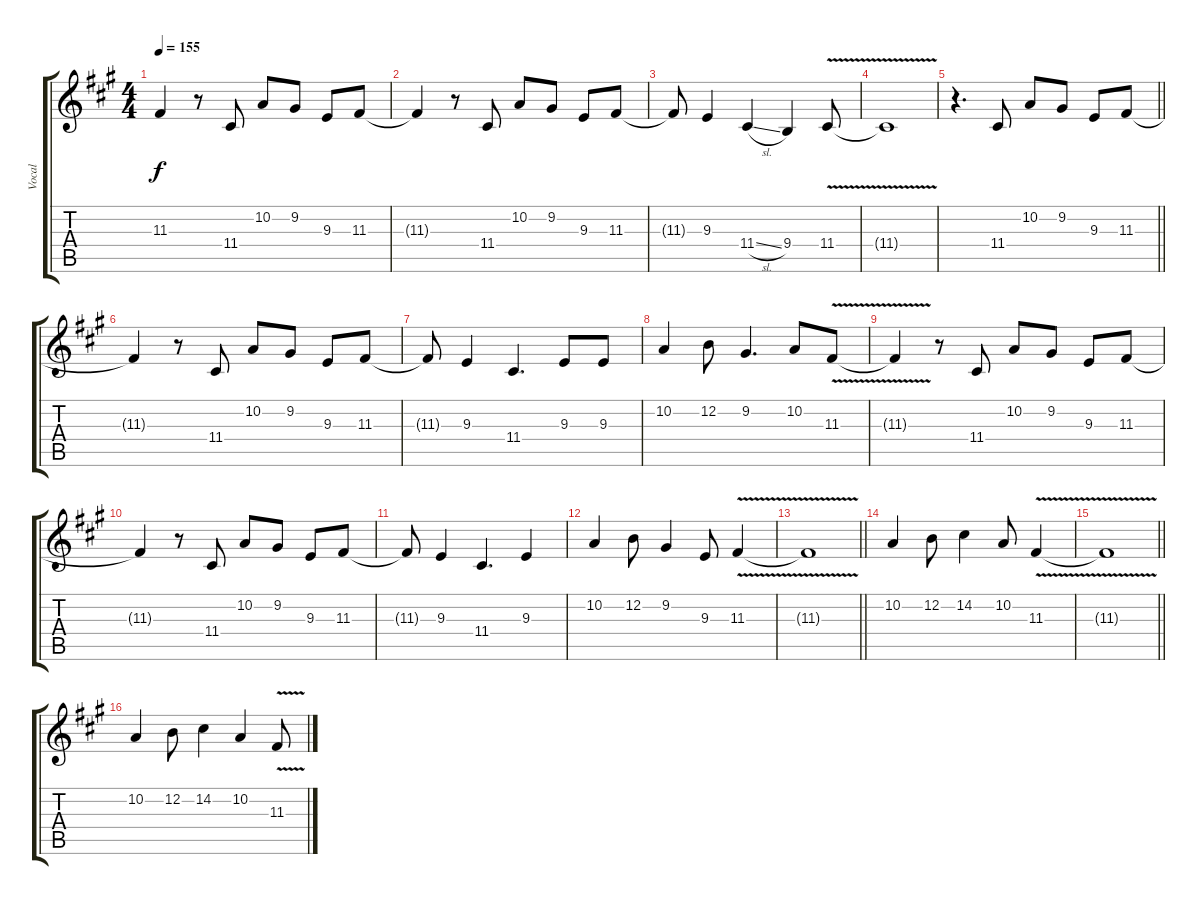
\track ("Vocal" "Vocal") {instrument lead1square}
\staff {score tabs}
\tuning (E4 B3 G3 D3 A2 E2) {hide}
\ts (4 4)
\tempo 155
\clef g2
\ks a
11.3{t}.4{dy f} r.8 11.4.8 10.2.8 9.2.8 9.3.8 11.3.8 |
11.3{t}.4 r.8 11.4.8 10.2.8 9.2.8 9.3.8 11.3.8 |
11.3{t}.8 9.3.4 11.4{sl}.4 9.4.4 11.4{v}.8 |
11.4{t}.1 |
\barLineRight lightlight
r.4{d} 11.4.8 10.2.8 9.2.8 9.3.8 11.3.8 |
11.3{t}.4 r.8 11.4.8 10.2.8 9.2.8 9.3.8 11.3.8 |
11.3{t}.8 9.3.4 11.4.4{d} 9.3.8 9.3.8 |
10.2.4 12.2.8 9.2.4{d} 10.2.8 11.3{v}.8 |
11.3{t}.4 r.8 11.4.8 10.2.8 9.2.8 9.3.8 11.3.8 |
11.3{t}.4 r.8 11.4.8 10.2.8 9.2.8 9.3.8 11.3.8 |
11.3{t}.8 9.3.4 11.4.4{d} 9.3.4 |
10.2.4 12.2.8 9.2.4 9.3.8 11.3{v}.4 |
\barLineRight lightlight
11.3{t}.1 |
10.2.4 12.2.8 14.2.4 10.2.8 11.3{v}.4 |
\barLineRight lightlight
11.3{t}.1 |
10.2.4 12.2.8 14.2.4 10.2.4 11.3{v}.8
